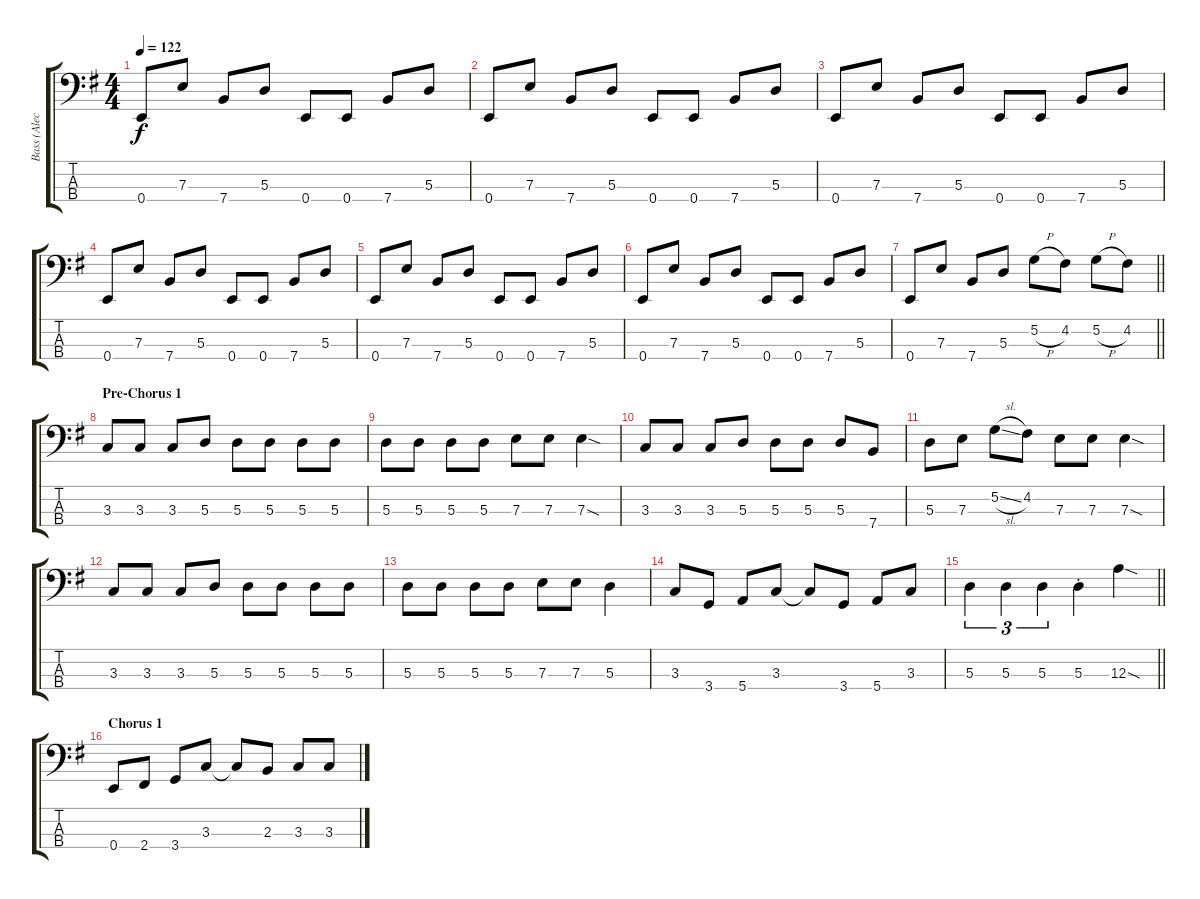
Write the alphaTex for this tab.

\track ("Bass (Alec John Such)" "Bass (Alec") {instrument electricbasspick}
\staff {score tabs}
\tuning (G2 D2 A1 E1) {hide}
\ts (4 4)
\tempo 122
\clef f4
\ks eminor
0.4.8{dy f} 7.3.8 7.4.8 5.3.8 0.4.8 0.4.8 7.4.8 5.3.8 |
0.4.8 7.3.8 7.4.8 5.3.8 0.4.8 0.4.8 7.4.8 5.3.8 |
0.4.8 7.3.8 7.4.8 5.3.8 0.4.8 0.4.8 7.4.8 5.3.8 |
0.4.8 7.3.8 7.4.8 5.3.8 0.4.8 0.4.8 7.4.8 5.3.8 |
0.4.8 7.3.8 7.4.8 5.3.8 0.4.8 0.4.8 7.4.8 5.3.8 |
0.4.8 7.3.8 7.4.8 5.3.8 0.4.8 0.4.8 7.4.8 5.3.8 |
\barLineRight lightlight
0.4.8 7.3.8 7.4.8 5.3.8 5.2{h}.8 4.2.8 5.2{h}.8 4.2.8 |
\section ("" "Pre-Chorus 1")
3.3.8 3.3.8 3.3.8 5.3.8 5.3.8 5.3.8 5.3.8 5.3.8 |
5.3.8 5.3.8 5.3.8 5.3.8 7.3.8 7.3.8 7.3{sod}.4 |
3.3.8 3.3.8 3.3.8 5.3.8 5.3.8 5.3.8 5.3.8 7.4.8 |
5.3.8 7.3.8 5.2{sl}.8 4.2.8 7.3.8 7.3.8 7.3{sod}.4 |
3.3.8 3.3.8 3.3.8 5.3.8 5.3.8 5.3.8 5.3.8 5.3.8 |
5.3.8 5.3.8 5.3.8 5.3.8 7.3.8 7.3.8 5.3.4 |
3.3.8 3.4.8 5.4.8 3.3.8 3.3{t}.8 3.4.8 5.4.8 3.3.8 |
\barLineRight lightlight
5.3.4{tu (3 2)} 5.3.4{tu (3 2)} 5.3.4{tu (3 2)} 5.3{st}.4 12.3{sod}.4 |
\section ("" "Chorus 1")
0.4.8 2.4.8 3.4.8 3.3.8 3.3{t}.8 2.3.8 3.3.8 3.3.8
